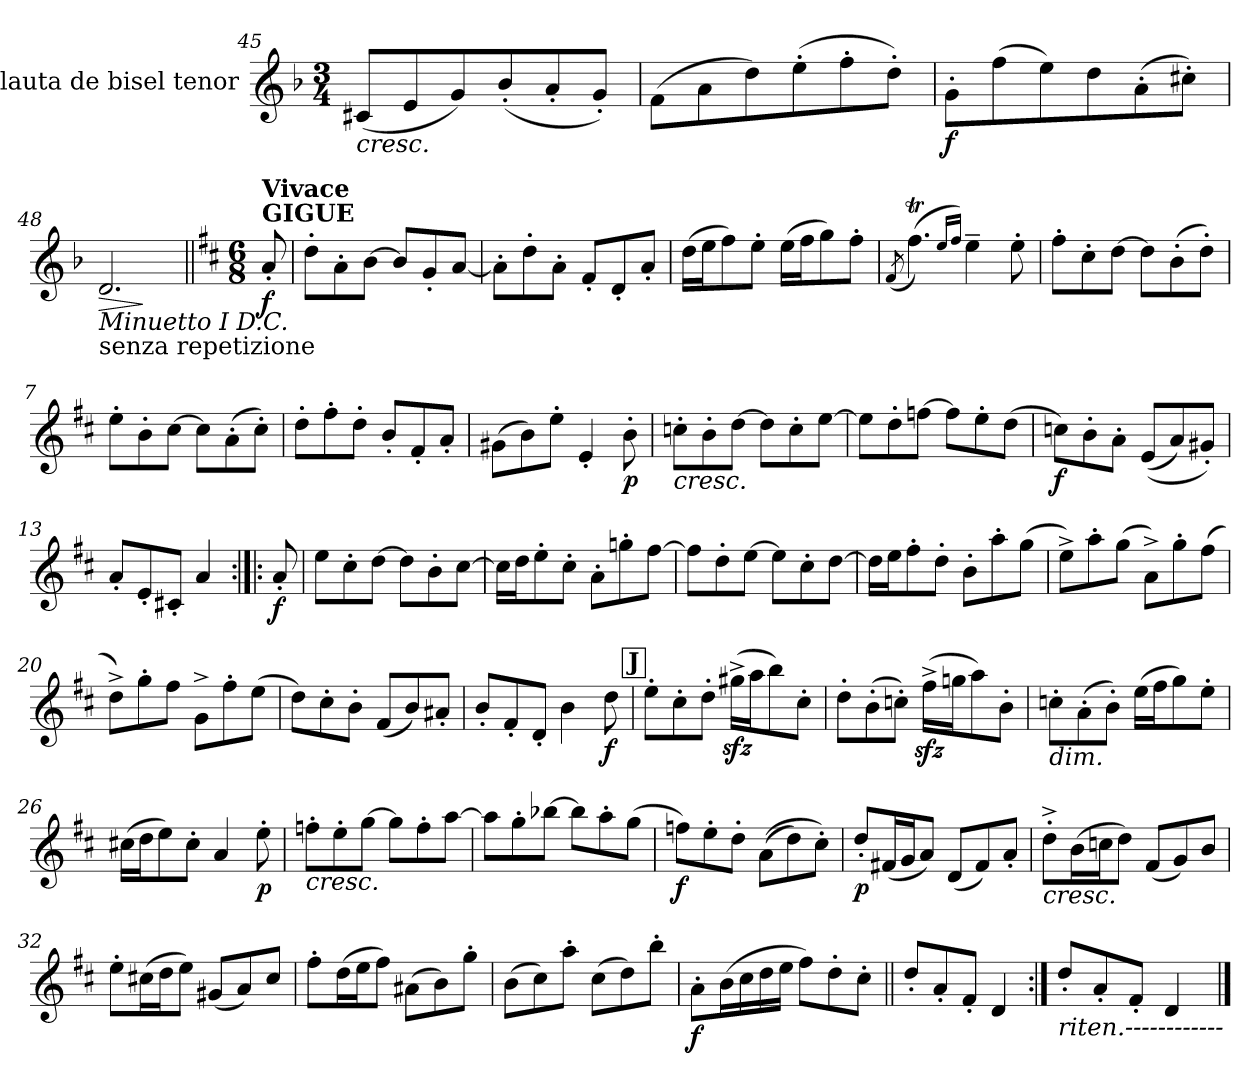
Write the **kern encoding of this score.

**kern	**dynam
*part1	*part1
*staff1	*staff1
*I"Flauta de bisel tenor	*
!!LO:LB:g=z
*clefG2	*
*k[b-]	*
*M3/4	*
=45	=45
!LO:TX:b:i:t=cresc.	!
(<8c#X/L	.
8e/	.
8g/)	.
(<8b-'/	.
8a'/	.
8g'/J)	.
=46	=46
(>8f\L	.
8a\	.
8dd\)	.
(>8ee'\	.
8ff'\	.
8dd'\J)	.
=47	=47
!	!LO:DY:b
8g'\L	f
(>8ff\	.
8ee\)	.
8dd\	.
(>8a'\	.
8cc#X'\J)	.
=48	=48
!LO:TX:b:i:t=Minuetto I D.C.	!
!LO:TX:b:t=senza repetizione	!
!	!LO:HP:b
2.d/	>
.	]
!!LO:PB:g=z
=1||	=1||
*k[f#c#]	*
*M6/8	*
!LO:TX:a:B:t=GIGUE	!
!LO:TX:a:B:t=Vivace	!
!	!LO:DY:b
8a'/	f
=2	=2
8dd'\L	.
8a'\	.
[8b\J	.
8b/L]	.
8g'/	.
[8a/J	.
=3	=3
8a'\L]	.
8dd'\	.
8a'\J	.
8f#'/L	.
8d'/	.
8a'/J	.
=4	=4
(>16dd\LL	.
16ee\J	.
8ff#\)	.
8ee'\J	.
(>16ee\LL	.
16ff#\J	.
8gg\)	.
8ff#'\J	.
=5	=5
(<8qf#/	.
(>4.ff#t\)	.
16qee/LL	.
16qff#/JJ)	.
4ee~\	.
8ee'\	.
=6	=6
8ff#'\L	.
8cc#'\	.
[8dd\J	.
8dd\L]	.
(>8b'\	.
8dd'\J)	.
=7	=7
8ee'\L	.
8b'\	.
[8cc#\J	.
8cc#\L]	.
(>8a'\	.
8cc#'\J)	.
!!LO:LB:g=z
=8	=8
8dd'\L	.
8ff#'\	.
8dd'\J	.
8b'/L	.
8f#'/	.
8a'/J	.
=9	=9
(>8g#X\L	.
8b\)	.
8ee'\J	.
4e'/	.
!	!LO:DY:b
8b'\	p
=10	=10
!LO:TX:b:i:t=cresc.	!
8ccn'\L	.
8b'\	.
[8dd\J	.
8dd\L]	.
8cc'\	.
[8ee\J	.
=11	=11
8ee\L]	.
8dd'\	.
[8ffn\J	.
8ff\L]	.
8ee'\	.
(>8dd\J	.
=12	=12
!	!LO:DY:b
8ccn\L)	f
8b'\	.
8a'\J	.
(<(<8e/L	.
8a/)	.
8g#X'/J)	.
=13	=13
8a'/L	.
8e'/	.
8c#X'/J	.
4a/	.
=14:|!|:	=14:|!|:
!	!LO:DY:b
8a'/	f
!!LO:LB:g=z
=15	=15
8ee\L	.
8cc#'\	.
[8dd\J	.
8dd\L]	.
8b'\	.
[8cc#\J	.
=16	=16
16cc#\LL]	.
16dd\J	.
8ee'\	.
8cc#'\J	.
8a'\L	.
8ggn'\	.
[8ff#\J	.
=17	=17
8ff#\L]	.
8dd'\	.
[8ee\J	.
8ee\L]	.
8cc#'\	.
[8dd\J	.
=18	=18
16dd\LL]	.
16ee\J	.
8ff#'\	.
8dd'\J	.
8b'\L	.
8aa'\	.
(>8gg\J	.
=19	=19
!	!LO:DY:b
!	!LO:DY:n=1:b
8ee^\L)	other-dynamics f
8aa'\	.
(>8gg\J	.
8a^\L)	.
8gg'\	.
(>8ff#\J	.
=20	=20
8dd^\L)	.
8gg'\	.
8ff#\J	.
8g^\L	.
8ff#'\	.
(>8ee\J	.
!!LO:LB:g=z
=21	=21
8dd\L)	.
8cc#'\	.
8b'\J	.
(<8f#/L	.
8b/)	.
8a#X'/J	.
=22	=22
8b'/L	.
8f#'/	.
8d'/J	.
4b\	.
!	!LO:DY:b
8dd\	f
!!LO:REH:place=s1:a:B:fs=14:t=J
=23	=23
8ee'\L	.
8cc#'\	.
8dd'\J	.
(>16gg#Xzz<^\LL	.
16aa\J	.
8bb\)	.
8cc#'\J	.
=24	=24
8dd'\L	.
(>8b'\	.
8ccn'\J)	.
(>16ff#zz<^\LL	.
16ggn\J	.
8aa\)	.
8b'\J	.
=25	=25
!LO:TX:b:i:t=dim.	!
8ccn'\L	.
(>8a'\	.
8b'\J)	.
(>16ee\LL	.
16ff#\J	.
8gg\)	.
8ee'\J	.
=26	=26
(>16cc#X\LL	.
16dd\J	.
8ee\)	.
8cc#'\J	.
4a/	.
!	!LO:DY:b
8ee'\	p
!!LO:LB:g=z
=27	=27
!LO:TX:b:i:t=cresc.	!
8ffn'\L	.
8ee'\	.
[8gg\J	.
8gg\L]	.
8ff'\	.
[8aa\J	.
=28	=28
8aa\L]	.
8gg'\	.
[8bb-X\J	.
8bb-\L]	.
8aa'\	.
(>8gg\J	.
=29	=29
!	!LO:DY:b
8ffn\L)	f
8ee'\	.
8dd'\J	.
(>(>8a\L	.
8dd\)	.
8cc#'\J)	.
=30	=30
!	!LO:DY:b
8dd'/L	p
(<16f#X/L	.
16g/J	.
8a/J)	.
(<8d/L	.
8f#/)	.
8a'/J	.
=31	=31
!LO:TX:b:i:t=cresc.	!
8dd'^\L	.
(>16b\L	.
16ccn\J	.
8dd\J)	.
(<8f#/L	.
8g/)	.
8b/J	.
=32	=32
8ee'\L	.
(>16cc#X\L	.
16dd\J	.
8ee\J)	.
(<8g#X/L	.
8a/)	.
8cc#/J	.
!!LO:LB:g=z
=33	=33
8ff#'\L	.
(>16dd\L	.
16ee\J	.
8ff#\J)	.
(>8a#X\L	.
8b\)	.
8gg'\J	.
=34	=34
(>8b\L	.
8cc#\)	.
8aa'\J	.
(>8cc#\L	.
8dd\)	.
8bb'\J	.
=35	=35
!	!LO:DY:b
8a'\L	f
(>16b\L	.
16cc#\	.
16dd\	.
16ee\JJ	.
8ff#\L)	.
8dd'\	.
8cc#'\J	.
=36||	=36||
8dd'/L	.
8a'/	.
8f#'/J	.
4d/	.
=37:|!	=37:|!
!LO:TX:b:i:t=riten.------------	!
8dd'/L	.
8a'/	.
8f#'/J	.
4d/	.
==	==
*-	*-
